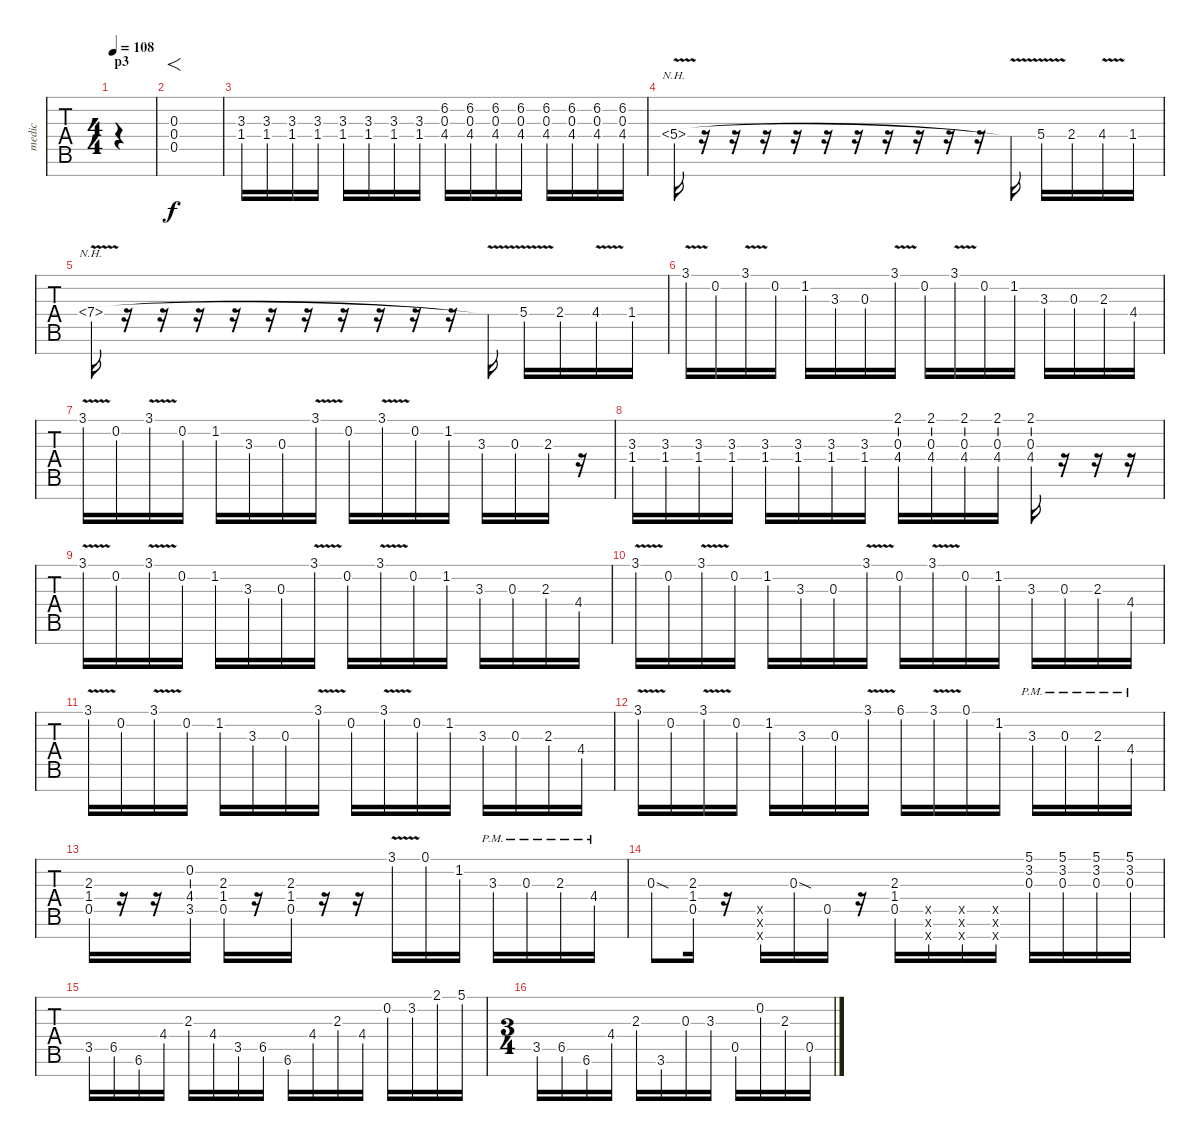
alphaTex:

\track ("medic" "medic") {instrument overdrivenguitar}
\staff {tabs}
\tuning (Gb3 D3 A2 E2 A1 Gb1 D1) {hide}
\ts (4 4)
\section ("" "p3")
\tempo 108
\clef f4
\ks c
|
(0.3 0.4 0.5).1{f} |
(3.3 1.4).16 (3.3 1.4).16 (3.3 1.4).16 (3.3 1.4).16 (3.3 1.4).16 (3.3 1.4).16 (3.3 1.4).16 (3.3 1.4).16 (6.2 0.3 4.4).16 (6.2 0.3 4.4).16 (6.2 0.3 4.4).16 (6.2 0.3 4.4).16 (6.2 0.3 4.4).16 (6.2 0.3 4.4).16 (6.2 0.3 4.4).16 (6.2 0.3 4.4).16 |
5.4{nh v}.16 r.16 r.16 r.16 r.16 r.16 r.16 r.16 r.16 r.16 r.16 5.4{t}.16 5.4{v}.16 2.4.16 4.4{v}.16 1.4.16 |
7.4{nh v}.16 r.16 r.16 r.16 r.16 r.16 r.16 r.16 r.16 r.16 r.16 7.4{t}.16 5.4{v}.16 2.4.16 4.4{v}.16 1.4.16 |
3.1{v}.16 0.2.16 3.1{v}.16 0.2.16 1.2.16 3.3.16 0.3.16 3.1{v}.16 0.2.16 3.1{v}.16 0.2.16 1.2.16 3.3.16 0.3.16 2.3.16 4.4.16 |
3.1{v}.16 0.2.16 3.1{v}.16 0.2.16 1.2.16 3.3.16 0.3.16 3.1{v}.16 0.2.16 3.1{v}.16 0.2.16 1.2.16 3.3.16 0.3.16 2.3.16 r.16 |
(3.3 1.4).16 (3.3 1.4).16 (3.3 1.4).16 (3.3 1.4).16 (3.3 1.4).16 (3.3 1.4).16 (3.3 1.4).16 (3.3 1.4).16 (2.1 0.3 4.4).16 (2.1 0.3 4.4).16 (2.1 0.3 4.4).16 (2.1 0.3 4.4).16 (2.1 0.3 4.4).16 r.16 r.16 r.16 |
3.1{v}.16 0.2.16 3.1{v}.16 0.2.16 1.2.16 3.3.16 0.3.16 3.1{v}.16 0.2.16 3.1{v}.16 0.2.16 1.2.16 3.3.16 0.3.16 2.3.16 4.4.16 |
3.1{v}.16 0.2.16 3.1{v}.16 0.2.16 1.2.16 3.3.16 0.3.16 3.1{v}.16 0.2.16 3.1{v}.16 0.2.16 1.2.16 3.3.16 0.3.16 2.3.16 4.4.16 |
3.1{v}.16 0.2.16 3.1{v}.16 0.2.16 1.2.16 3.3.16 0.3.16 3.1{v}.16 0.2.16 3.1{v}.16 0.2.16 1.2.16 3.3.16 0.3.16 2.3.16 4.4.16 |
3.1{v}.16 0.2.16 3.1{v}.16 0.2.16 1.2.16 3.3.16 0.3.16 3.1{v}.16 6.1.16 3.1{v}.16 0.1.16 1.2.16 3.3{pm}.16 0.3{pm}.16 2.3{pm}.16 4.4{pm}.16 |
(2.3 1.4 0.5).16 r.16 r.16 (0.2 4.4 3.5).16 (2.3 1.4 0.5).16 r.16 (2.3 1.4 0.5).16 r.16 r.16 3.1{v}.16 0.1.16 1.2.16 3.3{pm}.16 0.3{pm}.16 2.3{pm}.16 4.4{pm}.16 |
0.3{sod}.8 (2.3 1.4 0.5).16 r.16 (0.5{x} 0.6{x} 0.7{x}).16 0.3{sod}.16 0.5.16 r.16 (2.3 1.4 0.5).16 (0.5{x} 0.6{x} 0.7{x}).16 (0.5{x} 0.6{x} 0.7{x}).16 (0.5{x} 0.6{x} 0.7{x}).16 (5.1 3.2 0.3).16 (5.1 3.2 0.3).16 (5.1 3.2 0.3).16 (5.1 3.2 0.3).16 |
3.5.16 6.5.16 6.6.16 4.4.16 2.3.16 4.4.16 3.5.16 6.5.16 6.6.16 4.4.16 2.3.16 4.4.16 0.2.16 3.2.16 2.1.16 5.1.16 |
\ts (3 4)
3.5.16 6.5.16 6.6.16 4.4.16 2.3.16 3.6.16 0.3.16 3.3.16 0.5.16 0.2.16 2.3.16 0.5.16
